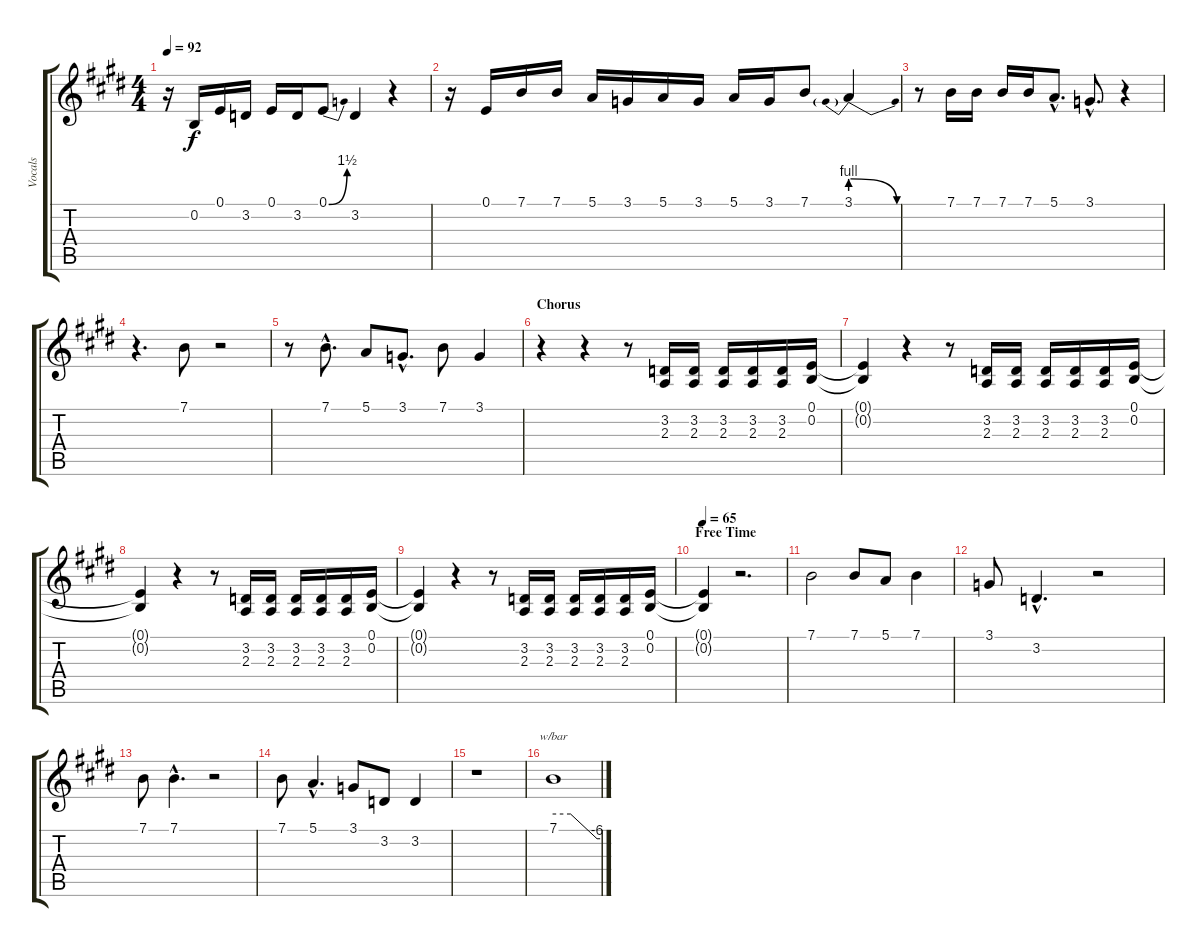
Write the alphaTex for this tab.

\track ("Vocals" "Vocals") {instrument oboe}
\staff {score tabs}
\tuning (E4 B3 G3 D3 A2 E2) {hide}
\ts (4 4)
\tempo 92
\clef g2
\ks e
r.16{dy f} 0.2.16 0.1.16 3.2.16 0.1.16 3.2.16 0.1{be (bend 0 0 60 6)}.8 3.2.4 r.4 |
r.16 0.1.16 7.1.16 7.1.16 5.1.16 3.1.16 5.1.16 3.1.16 5.1.16 3.1.16 7.1.8 3.1{be (prebendrelease 0 4 60 0)}.4 |
r.8 7.1.16 7.1.16 7.1.16 7.1.16 5.1{hac}.8{d} 3.1{hac}.8{d} r.4 |
r.4{d} 7.1.8 r.2 |
r.8 7.1{hac}.8{d} 5.1.8 3.1{hac}.8{d} 7.1.8 3.1.4 |
\section ("" "Chorus")
r.4 r.4 r.8 (3.2 2.3).16 (3.2 2.3).16 (3.2 2.3).16 (3.2 2.3).16 (3.2 2.3).16 (0.1 0.2).16 |
(0.1{t} 0.2{t}).4 r.4 r.8 (3.2 2.3).16 (3.2 2.3).16 (3.2 2.3).16 (3.2 2.3).16 (3.2 2.3).16 (0.1 0.2).16 |
(0.1{t} 0.2{t}).4 r.4 r.8 (3.2 2.3).16 (3.2 2.3).16 (3.2 2.3).16 (3.2 2.3).16 (3.2 2.3).16 (0.1 0.2).16 |
(0.1{t} 0.2{t}).4 r.4 r.8 (3.2 2.3).16 (3.2 2.3).16 (3.2 2.3).16 (3.2 2.3).16 (3.2 2.3).16 (0.1 0.2).16 |
\section ("" "Free Time")
\tempo 65
(0.1{t} 0.2{t}).4 r.2{d} |
7.1.2 7.1.8 5.1.8 7.1.4 |
3.1.8 3.2{hac}.4{d} r.2 |
7.1.8 7.1{hac}.4{d} r.2 |
7.1.8 5.1{hac}.4{d} 3.1.8 3.2.8 3.2.4 |
r.1{balance 15} |
7.1.1{tbe (custom default 0 0 22 0 56 -24 60 -24) balance 1}
